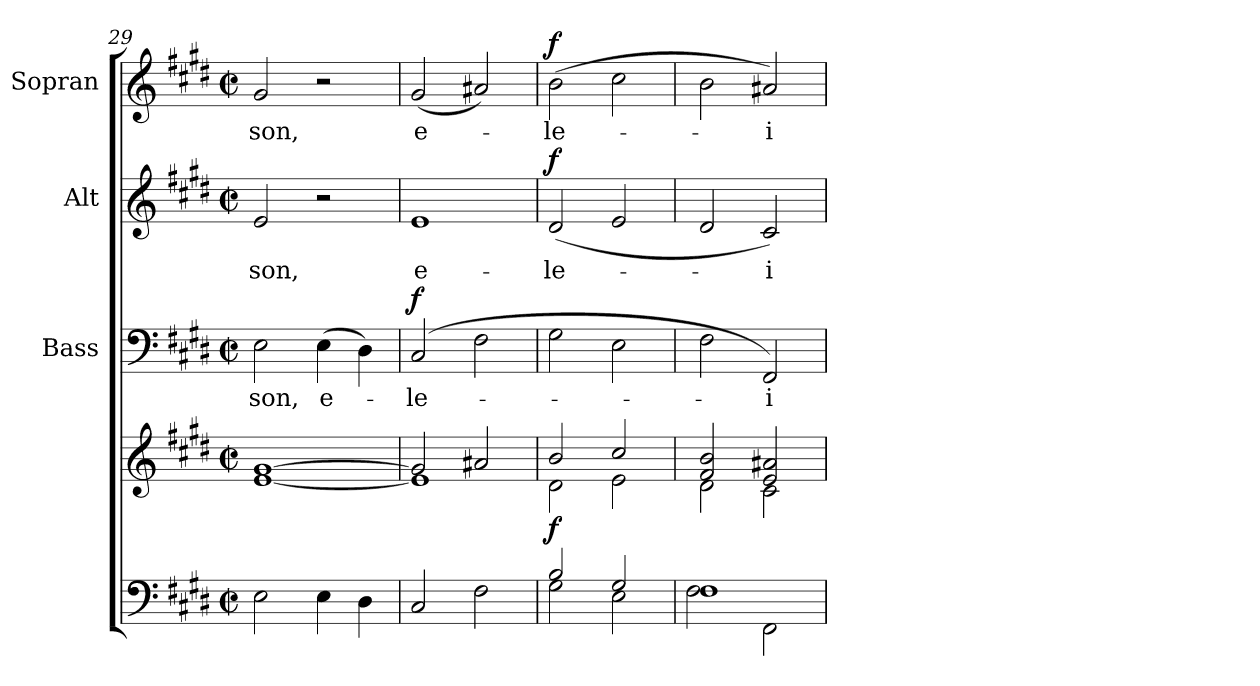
**kern	**kern	**dynam	**kern	**text	**dynam	**kern	**text	**dynam	**kern	**text	**dynam
*part4	*part4	*part4	*part3	*part3	*part3	*part2	*part2	*part2	*part1	*part1	*part1
*staff5	*staff4	*staff4/5	*staff3	*staff3	*staff3	*staff2	*staff2	*staff2	*staff1	*staff1	*staff1
*	*	*	*I"Bass	*	*	*I"Alt	*	*	*I"Sopran	*	*
*	*	*	*I'B.	*	*	*I'A.	*	*	*I'S.	*	*
*clefF4	*clefG2	*	*clefF4	*	*	*clefG2	*	*	*clefG2	*	*
*k[f#c#g#d#]	*k[f#c#g#d#]	*	*k[f#c#g#d#]	*	*	*k[f#c#g#d#]	*	*	*k[f#c#g#d#]	*	*
*E:	*E:	*	*E:	*	*	*E:	*	*	*E:	*	*
*M2/2	*M2/2	*	*M2/2	*	*	*M2/2	*	*	*M2/2	*	*
*met(c|)	*met(c|)	*	*met(c|)	*	*	*met(c|)	*	*	*met(c|)	*	*
=29	=29	=29	=29	=29	=29	=29	=29	=29	=29	=29	=29
*	*^	*	*	*	*	*	*	*	*	*	*
!	!	!	!	!	!LO:LY:b	!	!	!LO:LY:b	!	!	!LO:LY:b	!
2E\	[>1g#	[<1e	.	2E\	-son,	.	2e/	-son,	.	2g#/	-son,	.
!	!	!	!	!	!LO:LY:b	!	!	!	!	!	!	!
4E\	.	.	.	(>4E\	e-	.	2r	.	.	2r	.	.
4D#\	.	.	.	4D#\)	.	.	.	.	.	.	.	.
=30	=30	=30	=30	=30	=30	=30	=30	=30	=30	=30	=30	=30
!	!	!	!	!	!LO:LY:b	!LO:DY:a	!	!LO:LY:b	!	!	!LO:LY:b	!
2C#/	2g#/]	1e]	.	(2C#/	-le-	f	1e	e-	.	(<2g#/	e-	.
2F#\	2a#X/	.	.	2F#\	.	.	.	.	.	2a#X/)	.	.
=31	=31	=31	=31	=31	=31	=31	=31	=31	=31	=31	=31	=31
*^	*	*	*	*	*	*	*	*	*	*	*	*
!	!	!	!	!LO:DY:b	!	!	!	!	!LO:LY:b	!LO:DY:a	!	!LO:LY:b	!LO:DY:a
2B/	2G#\	2b/	2d#\	f	2G#\	.	.	(<2d#/	-le-	f	(>2b\	-le-	f
2G#/	2E\	2cc#/	2e\	.	2E\	.	.	2e/	.	.	2cc#\	.	.
=32	=32	=32	=32	=32	=32	=32	=32	=32	=32	=32	=32	=32	=32
1F#	2F#\	2f#/ 2b/	2d#\	.	2F#\	.	.	2d#/	.	.	2b\	.	.
!	!	!	!	!	!	!LO:LY:b	!	!	!LO:LY:b	!	!	!LO:LY:b	!
.	2FF#\	2e/ 2a#X/	2c#\	.	2FF#/)	-i-	.	2c#/)	-i-	.	2a#X/)	-i-	.
*v	*v	*	*	*	*	*	*	*	*	*	*	*	*
*	*v	*v	*	*	*	*	*	*	*	*	*	*
=	=	=	=	=	=	=	=	=	=	=	=
*-	*-	*-	*-	*-	*-	*-	*-	*-	*-	*-	*-
